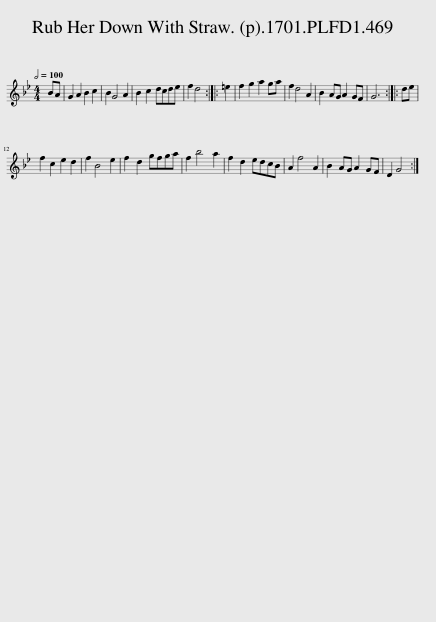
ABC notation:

X:1
L:1/8
Q:1/2=100
M:4/4
I:linebreak $
K:Gmin
V:1 treble
V:1
 BA | G2 A2 B2 c2 | B2 G4 A2 | B2 c2 dcde | f2 d4 :: %5
 =e2 | f2 g2 a2 ga | f2 d4 A2 | B2 AG A2 GF | G6 :: %10
 de |$ f2 c2 e2 d2 | f2 B4 e2 | f2 d2 gfga | f2 b4 a2 | %15
 f2 d2 edcB | A2 f4 A2 | B2 AG A2 GF | D2 G4 :| %19
